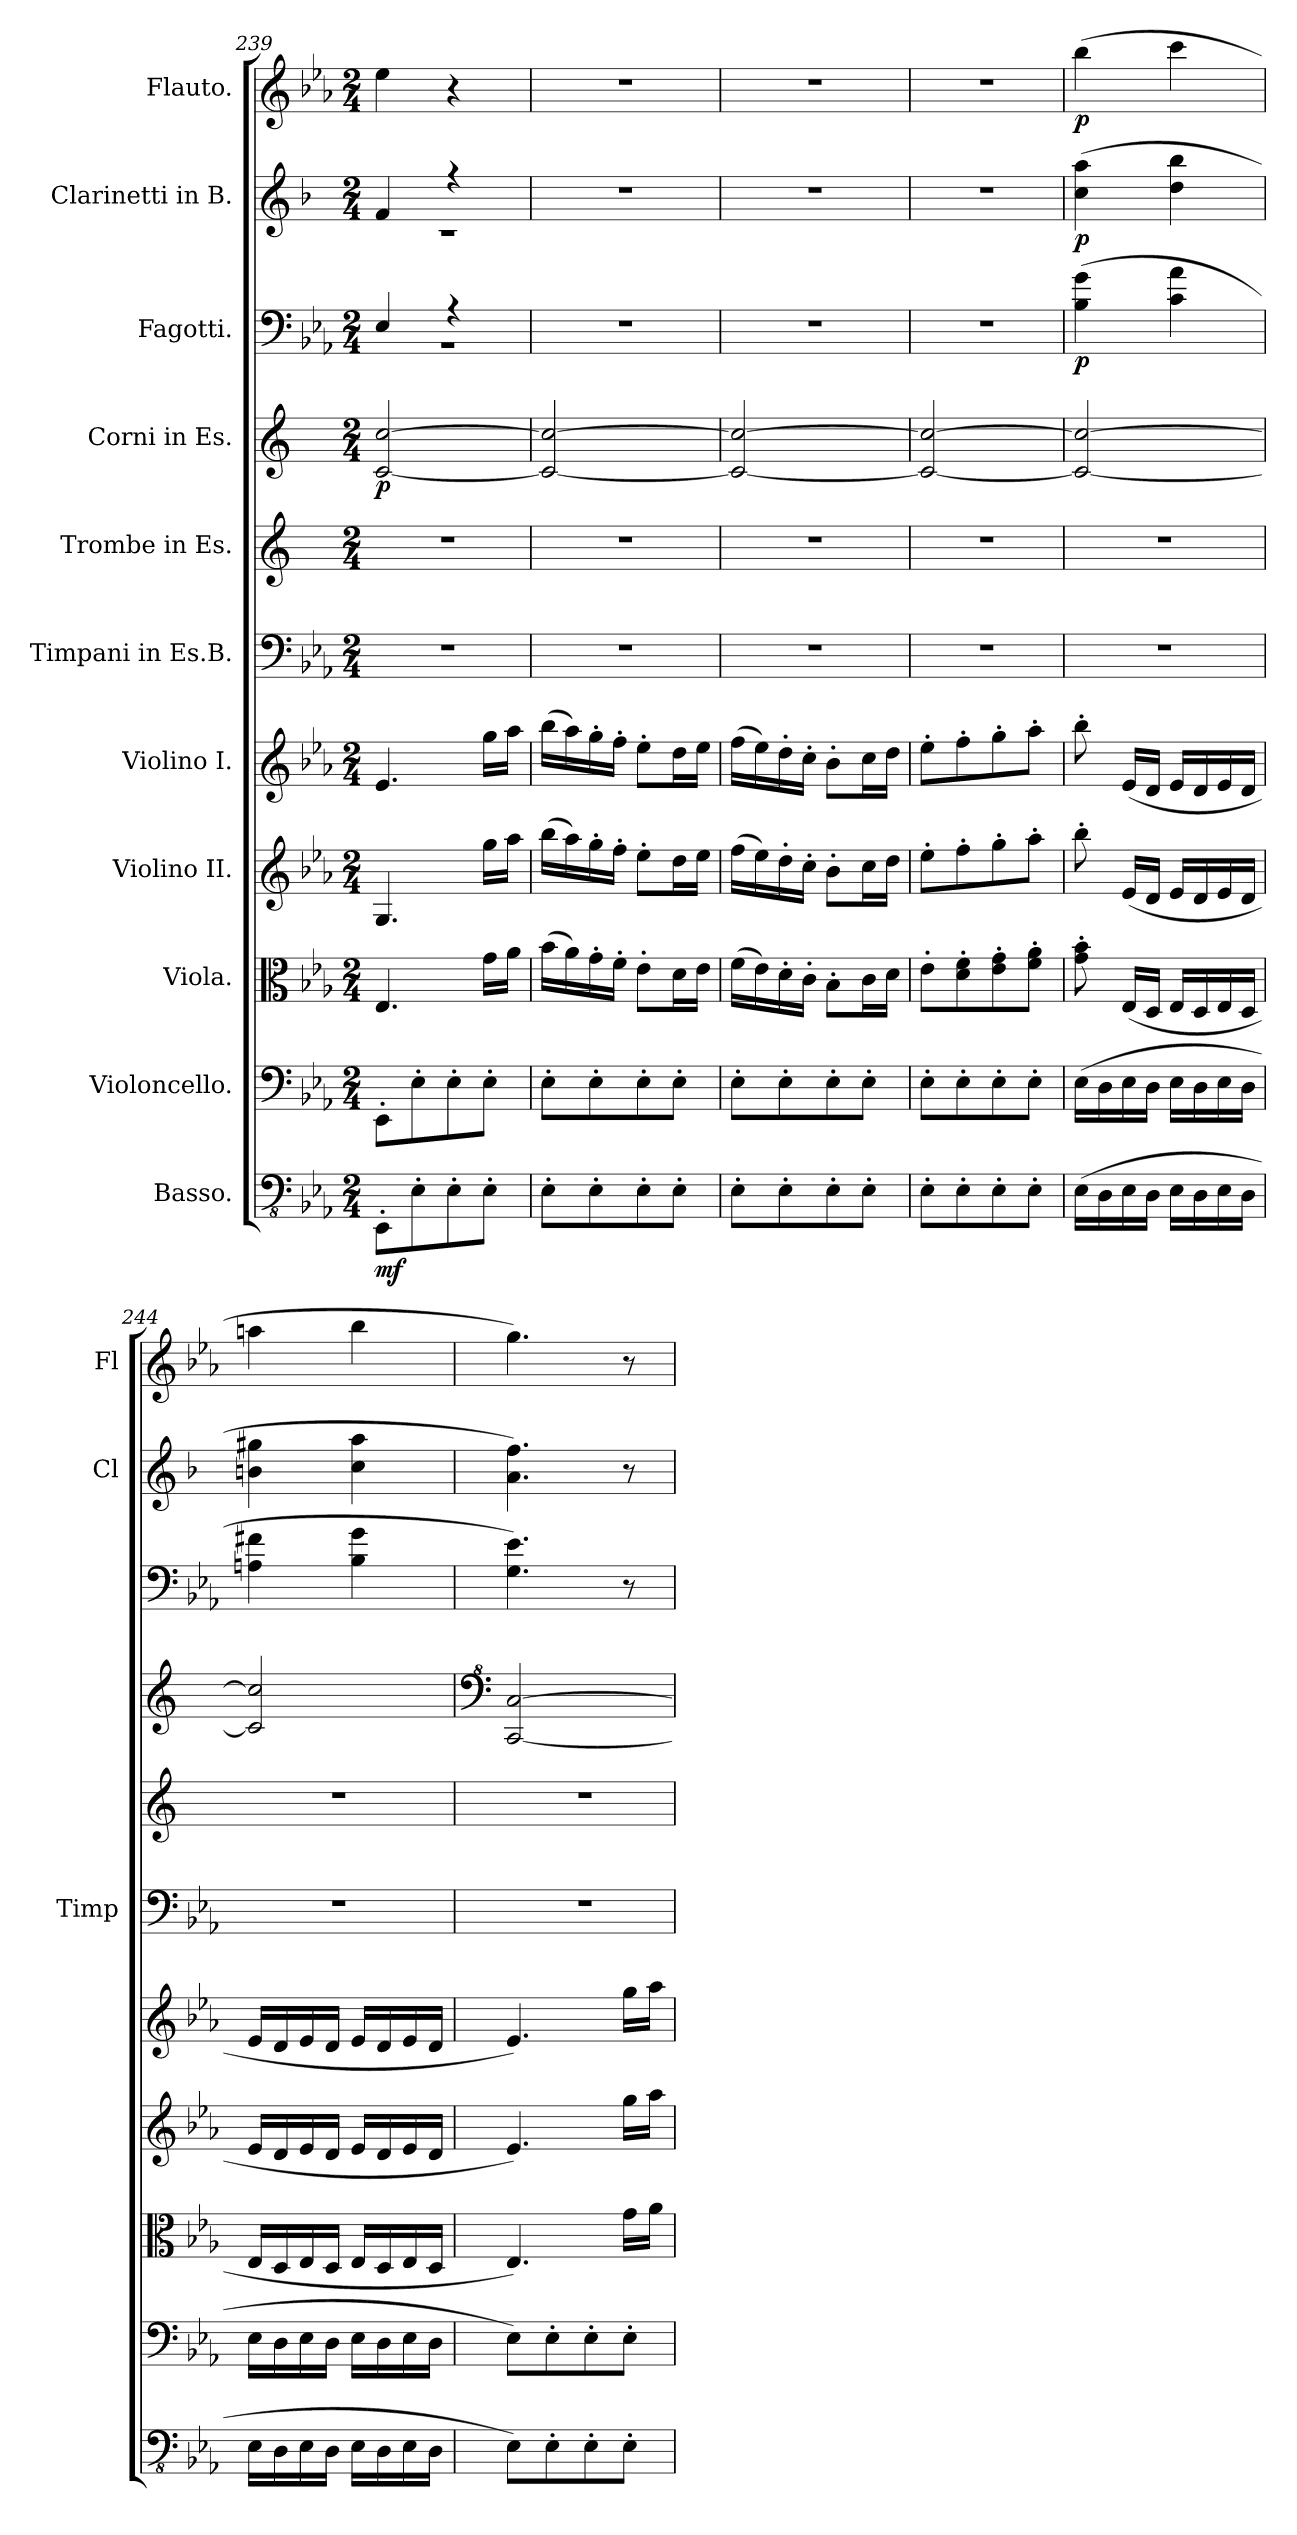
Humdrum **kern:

**kern	**dynam	**kern	**kern	**kern	**kern	**kern	**kern	**kern	**dynam	**kern	**dynam	**kern	**dynam	**kern	**dynam
*part11	*part11	*part10	*part9	*part8	*part7	*part6	*part5	*part4	*part4	*part3	*part3	*part2	*part2	*part1	*part1
*staff11	*staff11	*staff10	*staff9	*staff8	*staff7	*staff6	*staff5	*staff4	*staff4	*staff3	*staff3	*staff2	*staff2	*staff1	*staff1
*I"Basso.	*	*I"Violoncello.	*I"Viola.	*I"Violino II.	*I"Violino I.	*I"Timpani in Es.B.	*I"Trombe in Es.	*I"Corni in Es.	*	*I"Fagotti.	*	*I"Clarinetti in B.	*	*I"Flauto.	*
*	*	*	*	*	*	*I'Timp	*	*	*	*	*	*I'Cl	*	*I'Fl	*
*clefFv4	*	*clefF4	*clefC3	*clefG2	*clefG2	*clefF4	*clefG2	*clefG2	*	*clefF4	*	*clefG2	*	*clefG2	*
*	*	*	*	*	*	*	*ITrd-2c-3	*ITrd5c9	*	*	*	*ITrd1c2	*	*	*
*k[b-e-a-]	*	*k[b-e-a-]	*k[b-e-a-]	*k[b-e-a-]	*k[b-e-a-]	*k[b-e-a-]	*k[b-e-a-]	*k[b-e-a-]	*	*k[b-e-a-]	*	*k[b-e-a-]	*	*k[b-e-a-]	*
*M2/4	*	*M2/4	*M2/4	*M2/4	*M2/4	*M2/4	*M2/4	*M2/4	*	*M2/4	*	*M2/4	*	*M2/4	*
=239	=239	=239	=239	=239	=239	=239	=239	=239	=239	=239	=239	=239	=239	=239	=239
*	*	*	*	*	*	*	*	*	*	*^	*	*^	*	*	*
!	!LO:DY:b	!	!	!	!	!	!	!	!LO:DY:b	!	!	!	!	!	!	!	!
8EEE-'\L	mf	8EE-'\L	4.E-/	4.G/	4.e-/	2r	2r	[2E-/ [2e-/	p	4E-/	2r	.	4e-/	2r	.	4ee-\	.
8EE-'\	.	8E-'\	.	.	.	.	.	.	.	.	.	.	.	.	.	.	.
8EE-'\	.	8E-'\	.	.	.	.	.	.	.	4r	.	.	4r	.	.	4r	.
8EE-'\J	.	8E-'\J	16g\LL	16gg\LL	16gg\LL	.	.	.	.	.	.	.	.	.	.	.	.
.	.	.	16a-\JJ	16aa-\JJ	16aa-\JJ	.	.	.	.	.	.	.	.	.	.	.	.
*	*	*	*	*	*	*	*	*	*	*v	*v	*	*	*	*	*	*
*	*	*	*	*	*	*	*	*	*	*	*	*v	*v	*	*	*
=240	=240	=240	=240	=240	=240	=240	=240	=240	=240	=240	=240	=240	=240	=240	=240
8EE-'\L	.	8E-'\L	(>16b-\LL	(>16bb-\LL	(>16bb-\LL	2r	2r	2E-/_ 2e-/_	.	2r	.	2r	.	2r	.
.	.	.	16a-\)	16aa-\)	16aa-\)	.	.	.	.	.	.	.	.	.	.
8EE-'\	.	8E-'\	16g'\	16gg'\	16gg'\	.	.	.	.	.	.	.	.	.	.
.	.	.	16f'\JJ	16ff'\JJ	16ff'\JJ	.	.	.	.	.	.	.	.	.	.
8EE-'\	.	8E-'\	8e-'\L	8ee-'\L	8ee-'\L	.	.	.	.	.	.	.	.	.	.
8EE-'\J	.	8E-'\J	16d\L	16dd\L	16dd\L	.	.	.	.	.	.	.	.	.	.
.	.	.	16e-\JJ	16ee-\JJ	16ee-\JJ	.	.	.	.	.	.	.	.	.	.
=241	=241	=241	=241	=241	=241	=241	=241	=241	=241	=241	=241	=241	=241	=241	=241
8EE-'\L	.	8E-'\L	(>16f\LL	(>16ff\LL	(>16ff\LL	2r	2r	2E-/_ 2e-/_	.	2r	.	2r	.	2r	.
.	.	.	16e-\)	16ee-\)	16ee-\)	.	.	.	.	.	.	.	.	.	.
8EE-'\	.	8E-'\	16d'\	16dd'\	16dd'\	.	.	.	.	.	.	.	.	.	.
.	.	.	16c'\JJ	16cc'\JJ	16cc'\JJ	.	.	.	.	.	.	.	.	.	.
8EE-'\	.	8E-'\	8B-'\L	8b-'\L	8b-'\L	.	.	.	.	.	.	.	.	.	.
8EE-'\J	.	8E-'\J	16c\L	16cc\L	16cc\L	.	.	.	.	.	.	.	.	.	.
.	.	.	16d\JJ	16dd\JJ	16dd\JJ	.	.	.	.	.	.	.	.	.	.
=242	=242	=242	=242	=242	=242	=242	=242	=242	=242	=242	=242	=242	=242	=242	=242
8EE-'\L	.	8E-'\L	8e-'\L	8ee-'\L	8ee-'\L	2r	2r	2E-/_ 2e-/_	.	2r	.	2r	.	2r	.
8EE-'\	.	8E-'\	8d\' 8f\'	8ff'\	8ff'\	.	.	.	.	.	.	.	.	.	.
8EE-'\	.	8E-'\	8e-\' 8g\'	8gg'\	8gg'\	.	.	.	.	.	.	.	.	.	.
8EE-'\J	.	8E-'\J	8f\' 8a-\'J	8aa-'\J	8aa-'\J	.	.	.	.	.	.	.	.	.	.
!!LO:PB:g=z
=243	=243	=243	=243	=243	=243	=243	=243	=243	=243	=243	=243	=243	=243	=243	=243
!	!	!	!	!	!	!	!	!	!	!	!LO:DY:b	!	!LO:DY:b	!	!LO:DY:b
(<16EE-\LL	.	(<16E-\LL	8g\' 8b-\'	8bb-'\	8bb-'\	2r	2r	2E-/_ 2e-/_	.	(>4B-\ 4g\	p	(>4b-\ 4gg\	p	(>4bb-\	p
16DD\	.	16D\	.	.	.	.	.	.	.	.	.	.	.	.	.
16EE-\	.	16E-\	(<16E-/LL	(<16e-/LL	(<16e-/LL	.	.	.	.	.	.	.	.	.	.
16DD\JJ	.	16D\JJ	16D/JJ	16d/JJ	16d/JJ	.	.	.	.	.	.	.	.	.	.
16EE-\LL	.	16E-\LL	16E-/LL	16e-/LL	16e-/LL	.	.	.	.	4c\ 4a-\	.	4cc\ 4aa-\	.	4ccc\	.
16DD\	.	16D\	16D/	16d/	16d/	.	.	.	.	.	.	.	.	.	.
16EE-\	.	16E-\	16E-/	16e-/	16e-/	.	.	.	.	.	.	.	.	.	.
16DD\JJ	.	16D\JJ	16D/JJ	16d/JJ	16d/JJ	.	.	.	.	.	.	.	.	.	.
=244	=244	=244	=244	=244	=244	=244	=244	=244	=244	=244	=244	=244	=244	=244	=244
16EE-\LL	.	16E-\LL	16E-/LL	16e-/LL	16e-/LL	2r	2r	2E-/] 2e-/]	.	4An\ 4f#X\	.	4an\ 4ff#X\	.	4aan\	.
16DD\	.	16D\	16D/	16d/	16d/	.	.	.	.	.	.	.	.	.	.
16EE-\	.	16E-\	16E-/	16e-/	16e-/	.	.	.	.	.	.	.	.	.	.
16DD\JJ	.	16D\JJ	16D/JJ	16d/JJ	16d/JJ	.	.	.	.	.	.	.	.	.	.
16EE-\LL	.	16E-\LL	16E-/LL	16e-/LL	16e-/LL	.	.	.	.	4B-\ 4g\	.	4b-\ 4gg\	.	4bb-\	.
16DD\	.	16D\	16D/	16d/	16d/	.	.	.	.	.	.	.	.	.	.
16EE-\	.	16E-\	16E-/	16e-/	16e-/	.	.	.	.	.	.	.	.	.	.
16DD\JJ	.	16D\JJ	16D/JJ	16d/JJ	16d/JJ	.	.	.	.	.	.	.	.	.	.
=245	=245	=245	=245	=245	=245	=245	=245	=245	=245	=245	=245	=245	=245	=245	=245
*	*	*	*	*	*	*	*	*clefF^4	*	*	*	*	*	*	*
8EE-\L)	.	8E-\L)	4.E-/)	4.e-/)	4.e-/)	2r	2r	[2EE-/ [2E-/	.	4.G\ 4.e-\)	.	4.g\ 4.ee-\)	.	4.gg\)	.
8EE-'\	.	8E-'\	.	.	.	.	.	.	.	.	.	.	.	.	.
8EE-'\	.	8E-'\	.	.	.	.	.	.	.	.	.	.	.	.	.
8EE-'\J	.	8E-'\J	16g\LL	16gg\LL	16gg\LL	.	.	.	.	8r	.	8r	.	8r	.
.	.	.	16a-\JJ	16aa-\JJ	16aa-\JJ	.	.	.	.	.	.	.	.	.	.
=	=	=	=	=	=	=	=	=	=	=	=	=	=	=	=
*-	*-	*-	*-	*-	*-	*-	*-	*-	*-	*-	*-	*-	*-	*-	*-
